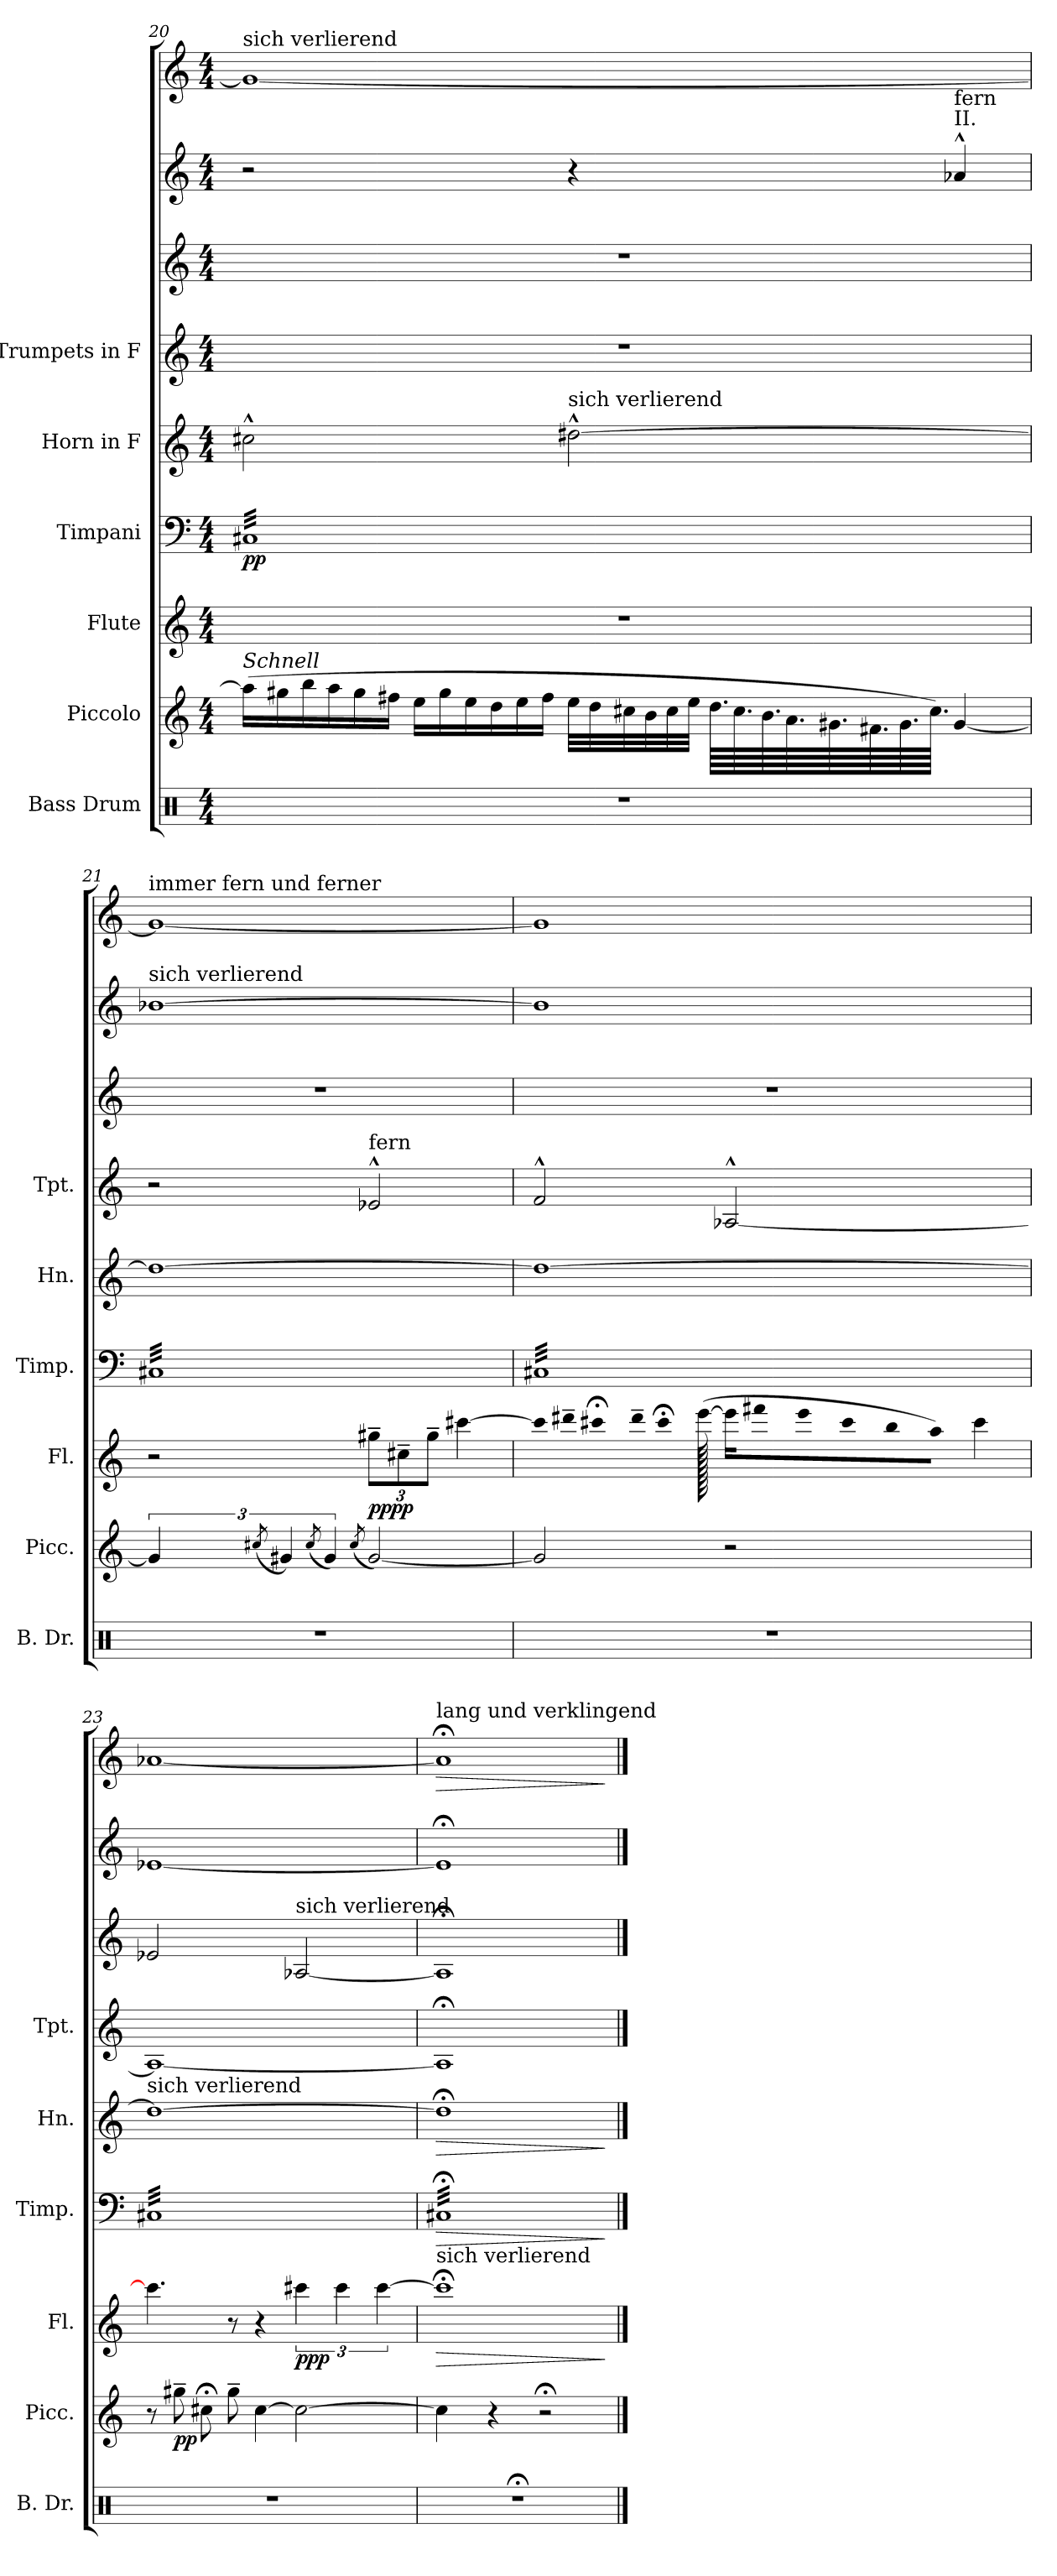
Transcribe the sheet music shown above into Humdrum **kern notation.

**kern	**kern	**dynam	**kern	**dynam	**kern	**dynam	**kern	**dynam	**kern	**kern	**kern	**kern	**dynam
*part6	*part5	*part5	*part4	*part4	*part3	*part3	*part2	*part2	*part1	*part1	*part1	*part1	*part1
*staff9	*staff8	*staff8	*staff7	*staff7	*staff6	*staff6	*staff5	*staff5	*staff4	*staff3	*staff2	*staff1	*staff1/2/3/4
*I"Bass Drum	*I"Piccolo	*	*I"Flute	*	*I"Timpani	*	*I"Horn in F	*	*I"Trumpets in F	*	*	*	*
*I'B. Dr.	*I'Picc.	*	*I'Fl.	*	*I'Timp.	*	*I'Hn.	*	*I'Tpt.	*	*	*	*
*clefX	*clefG2	*	*clefG2	*	*clefF4	*	*clefG2	*	*clefG2	*clefG2	*clefG2	*clefG2	*
*	*ITrd-7c-12	*	*	*	*	*	*ITrd4c7	*	*ITrd-3c-5	*ITrd-3c-5	*ITrd-3c-5	*ITrd-3c-5	*
*k[]	*k[]	*	*k[]	*	*k[]	*	*k[b-]	*	*k[b-]	*k[b-]	*k[b-]	*k[b-]	*
*M4/4	*M4/4	*	*M4/4	*	*M4/4	*	*M4/4	*	*M4/4	*M4/4	*M4/4	*M4/4	*
*	*Xtuplet	*	*	*	*	*	*	*	*	*	*	*	*
=20	=20	=20	=20	=20	=20	=20	=20	=20	=20	=20	=20	=20	=20
!	!	!	!	!	!	!	!	!	!	!	!	!LO:TX:a:t=sich verlierend	!
!	!LO:TX:a:i:t=Schnell	!	!	!	!	!	!	!	!	!	!	!	!
!	!	!	!	!	!	!LO:DY:b	!	!	!	!	!	!	!
*	*	*	*	*	*tremolo	*	*	*	*	*	*	*	*
1r	(>24aaa\LLL]	.	1r	.	32C#XLLL	pp	2f#X^^\	.	1r	1r	2r	1cc#_	.
.	.	.	.	.	32C#X	.	.	.	.	.	.	.	.
.	24ggg#X\	.	.	.	.	.	.	.	.	.	.	.	.
.	.	.	.	.	32C#X	.	.	.	.	.	.	.	.
.	24bbb\	.	.	.	.	.	.	.	.	.	.	.	.
.	.	.	.	.	32C#X	.	.	.	.	.	.	.	.
.	24aaa\	.	.	.	32C#X	.	.	.	.	.	.	.	.
.	.	.	.	.	32C#X	.	.	.	.	.	.	.	.
.	24ggg#\	.	.	.	.	.	.	.	.	.	.	.	.
.	.	.	.	.	32C#X	.	.	.	.	.	.	.	.
.	24fff#X\JJJ	.	.	.	.	.	.	.	.	.	.	.	.
.	.	.	.	.	32C#X	.	.	.	.	.	.	.	.
.	24eee\LLL	.	.	.	32C#X	.	.	.	.	.	.	.	.
.	.	.	.	.	32C#X	.	.	.	.	.	.	.	.
.	24ggg#\	.	.	.	.	.	.	.	.	.	.	.	.
.	.	.	.	.	32C#X	.	.	.	.	.	.	.	.
.	24eee\	.	.	.	.	.	.	.	.	.	.	.	.
.	.	.	.	.	32C#X	.	.	.	.	.	.	.	.
.	24ddd\	.	.	.	32C#X	.	.	.	.	.	.	.	.
.	.	.	.	.	32C#X	.	.	.	.	.	.	.	.
.	24eee\	.	.	.	.	.	.	.	.	.	.	.	.
.	.	.	.	.	32C#X	.	.	.	.	.	.	.	.
.	24fff#\JJJ	.	.	.	.	.	.	.	.	.	.	.	.
.	.	.	.	.	32C#X	.	.	.	.	.	.	.	.
!	!	!	!	!	!	!	!LO:TX:a:t=sich verlierend	!	!	!	!	!	!
.	48eee\LLL	.	.	.	32C#X	.	[2g#X^^\	.	.	.	4r	.	.
.	48ddd\	.	.	.	.	.	.	.	.	.	.	.	.
.	.	.	.	.	32C#X	.	.	.	.	.	.	.	.
.	48ccc#X\	.	.	.	.	.	.	.	.	.	.	.	.
.	48bb\	.	.	.	32C#X	.	.	.	.	.	.	.	.
.	48ccc#\	.	.	.	.	.	.	.	.	.	.	.	.
.	.	.	.	.	32C#X	.	.	.	.	.	.	.	.
.	48eee\JJJ	.	.	.	.	.	.	.	.	.	.	.	.
.	96.ddd\LLL	.	.	.	32C#X	.	.	.	.	.	.	.	.
.	96.ccc#\	.	.	.	.	.	.	.	.	.	.	.	.
.	96.bb\	.	.	.	32C#X	.	.	.	.	.	.	.	.
.	96.aa\	.	.	.	.	.	.	.	.	.	.	.	.
.	96.gg#X\	.	.	.	32C#X	.	.	.	.	.	.	.	.
.	96.ff#X\	.	.	.	.	.	.	.	.	.	.	.	.
.	96.gg#\	.	.	.	32C#X	.	.	.	.	.	.	.	.
.	96.ccc#\JJJ)	.	.	.	.	.	.	.	.	.	.	.	.
!	!	!	!	!	!	!	!	!	!	!	!LO:TX:a:t=II.	!	!
!	!	!	!	!	!	!	!	!	!	!	!LO:TX:a:t=fern	!	!
.	[4gg#/	.	.	.	32C#X	.	.	.	.	.	4dd-X^^/	.	.
.	.	.	.	.	32C#X	.	.	.	.	.	.	.	.
.	.	.	.	.	32C#X	.	.	.	.	.	.	.	.
.	.	.	.	.	32C#X	.	.	.	.	.	.	.	.
.	.	.	.	.	32C#X	.	.	.	.	.	.	.	.
.	.	.	.	.	32C#X	.	.	.	.	.	.	.	.
.	.	.	.	.	32C#X	.	.	.	.	.	.	.	.
.	.	.	.	.	32C#XJJJ	.	.	.	.	.	.	.	.
!!LO:LB:g=z
=21	=21	=21	=21	=21	=21	=21	=21	=21	=21	=21	=21	=21	=21
*	*tuplet	*	*	*	*	*	*	*	*	*	*	*	*
!	!	!	!	!	!	!	!	!	!	!	!	!LO:TX:a:t=immer fern und ferner	!
!	!	!	!	!	!	!	!	!	!	!	!LO:TX:a:t=sich verlierend	!	!
1r	6gg#/]	.	2r	.	32C#XLLL	.	1g#_	.	2r	1r	[1ee-X	1cc#_	.
.	.	.	.	.	32C#X	.	.	.	.	.	.	.	.
.	.	.	.	.	32C#X	.	.	.	.	.	.	.	.
.	.	.	.	.	32C#X	.	.	.	.	.	.	.	.
.	.	.	.	.	32C#X	.	.	.	.	.	.	.	.
.	.	.	.	.	32C#X	.	.	.	.	.	.	.	.
.	(<8qccc#X/	.	.	.	.	.	.	.	.	.	.	.	.
.	6gg#X/)	.	.	.	.	.	.	.	.	.	.	.	.
.	.	.	.	.	32C#X	.	.	.	.	.	.	.	.
.	.	.	.	.	32C#X	.	.	.	.	.	.	.	.
.	.	.	.	.	32C#X	.	.	.	.	.	.	.	.
.	.	.	.	.	32C#X	.	.	.	.	.	.	.	.
.	.	.	.	.	32C#X	.	.	.	.	.	.	.	.
.	(<8qccc#/	.	.	.	.	.	.	.	.	.	.	.	.
.	6gg#/)	.	.	.	.	.	.	.	.	.	.	.	.
.	.	.	.	.	32C#X	.	.	.	.	.	.	.	.
.	.	.	.	.	32C#X	.	.	.	.	.	.	.	.
.	.	.	.	.	32C#X	.	.	.	.	.	.	.	.
.	.	.	.	.	32C#X	.	.	.	.	.	.	.	.
.	.	.	.	.	32C#X	.	.	.	.	.	.	.	.
.	(<8qccc#/	.	.	.	.	.	.	.	.	.	.	.	.
*	*	*	*Xbrackettup	*	*	*	*	*	*	*	*	*	*
!	!	!	!	!	!	!	!	!	!LO:TX:a:t=fern	!	!	!	!
!	!	!	!	!LO:DY:b	!	!	!	!	!	!	!	!	!
.	[2gg#/)	.	12gg#X~\L	pppp	32C#X	.	.	.	2a-X^^/	.	.	.	.
.	.	.	.	.	32C#X	.	.	.	.	.	.	.	.
.	.	.	.	.	32C#X	.	.	.	.	.	.	.	.
.	.	.	12cc#X~\	.	.	.	.	.	.	.	.	.	.
.	.	.	.	.	32C#X	.	.	.	.	.	.	.	.
.	.	.	.	.	32C#X	.	.	.	.	.	.	.	.
.	.	.	.	.	32C#X	.	.	.	.	.	.	.	.
.	.	.	12gg#~\J	.	.	.	.	.	.	.	.	.	.
.	.	.	.	.	32C#X	.	.	.	.	.	.	.	.
.	.	.	.	.	32C#X	.	.	.	.	.	.	.	.
.	.	.	[4ccc#X\	.	32C#X	.	.	.	.	.	.	.	.
.	.	.	.	.	32C#X	.	.	.	.	.	.	.	.
.	.	.	.	.	32C#X	.	.	.	.	.	.	.	.
.	.	.	.	.	32C#X	.	.	.	.	.	.	.	.
.	.	.	.	.	32C#X	.	.	.	.	.	.	.	.
.	.	.	.	.	32C#X	.	.	.	.	.	.	.	.
.	.	.	.	.	32C#X	.	.	.	.	.	.	.	.
.	.	.	.	.	32C#XJJJ	.	.	.	.	.	.	.	.
=22	=22	=22	=22	=22	=22	=22	=22	=22	=22	=22	=22	=22	=22
*	*	*	*Xtuplet	*	*	*	*	*	*	*	*	*	*
!	!	!	!LO:N:vis=8	!	!	!	!	!	!	!	!	!	!
1r	2gg#/]	.	1920%137ccc#\]	.	32C#XLLL	.	1g#_	.	2b-^^/	1r	1ee-]	1cc#]	.
.	.	.	.	.	32C#X	.	.	.	.	.	.	.	.
.	.	.	.	.	32C#X	.	.	.	.	.	.	.	.
!	!	!	!LO:N:vis=8	!	!	!	!	!	!	!	!	!	!
.	.	.	1920%137ddd#X~\	.	.	.	.	.	.	.	.	.	.
.	.	.	.	.	32C#X	.	.	.	.	.	.	.	.
.	.	.	.	.	32C#X	.	.	.	.	.	.	.	.
!	!	!	!LO:N:vis=4	!	!	!	!	!	!	!	!	!	!
.	.	.	960%137ccc#X;<\	.	.	.	.	.	.	.	.	.	.
.	.	.	.	.	32C#X	.	.	.	.	.	.	.	.
.	.	.	.	.	32C#X	.	.	.	.	.	.	.	.
.	.	.	.	.	32C#X	.	.	.	.	.	.	.	.
.	.	.	.	.	32C#X	.	.	.	.	.	.	.	.
.	.	.	.	.	32C#X	.	.	.	.	.	.	.	.
!	!	!	!LO:N:vis=8	!	!	!	!	!	!	!	!	!	!
.	.	.	1920%137ddd#~\	.	.	.	.	.	.	.	.	.	.
.	.	.	.	.	32C#X	.	.	.	.	.	.	.	.
.	.	.	.	.	32C#X	.	.	.	.	.	.	.	.
!	!	!	!LO:N:vis=4	!	!	!	!	!	!	!	!	!	!
.	.	.	960%137ccc#;<\	.	.	.	.	.	.	.	.	.	.
.	.	.	.	.	32C#X	.	.	.	.	.	.	.	.
.	.	.	.	.	32C#X	.	.	.	.	.	.	.	.
.	.	.	.	.	32C#X	.	.	.	.	.	.	.	.
.	.	.	.	.	32C#X	.	.	.	.	.	.	.	.
.	.	.	(>[1920eee\	.	.	.	.	.	.	.	.	.	.
.	2r	.	1920%79eee\LL]	.	32C#X	.	.	.	[2d-X^^/	.	.	.	.
.	.	.	.	.	32C#X	.	.	.	.	.	.	.	.
.	.	.	24fff#X\	.	.	.	.	.	.	.	.	.	.
.	.	.	.	.	32C#X	.	.	.	.	.	.	.	.
.	.	.	24eee\	.	.	.	.	.	.	.	.	.	.
.	.	.	.	.	32C#X	.	.	.	.	.	.	.	.
.	.	.	24ccc#\	.	.	.	.	.	.	.	.	.	.
.	.	.	.	.	32C#X	.	.	.	.	.	.	.	.
.	.	.	.	.	32C#X	.	.	.	.	.	.	.	.
.	.	.	24bb\	.	.	.	.	.	.	.	.	.	.
.	.	.	.	.	32C#X	.	.	.	.	.	.	.	.
.	.	.	24aa\JJ)	.	.	.	.	.	.	.	.	.	.
.	.	.	.	.	32C#X	.	.	.	.	.	.	.	.
.	.	.	[4ccc#\	.	.	.	.	.	.	.	.	.	.
.	.	.	.	.	32C#X	.	.	.	.	.	.	.	.
.	.	.	.	.	32C#X	.	.	.	.	.	.	.	.
.	.	.	.	.	32C#X	.	.	.	.	.	.	.	.
.	.	.	.	.	32C#X	.	.	.	.	.	.	.	.
.	.	.	.	.	32C#X	.	.	.	.	.	.	.	.
.	.	.	.	.	32C#X	.	.	.	.	.	.	.	.
.	.	.	.	.	32C#X	.	.	.	.	.	.	.	.
.	.	.	.	.	32C#XJJJ	.	.	.	.	.	.	.	.
.	.	.	1920ryy	.	.	.	.	.	.	.	.	.	.
=23	=23	=23	=23	=23	=23	=23	=23	=23	=23	=23	=23	=23	=23
*	*Xtuplet	*	*	*	*	*	*	*	*	*	*	*	*
!	!	!	!	!	!	!	!	!	!LO:TX:b:t=sich verlierend	!	!	!	!
1r	12r	.	6.ccc#\]	.	32C#XLLL	.	1g#_	.	1d-_	2a-X/	[1a-X	[1dd-X	.
.	.	.	.	.	32C#X	.	.	.	.	.	.	.	.
.	.	.	.	.	32C#X	.	.	.	.	.	.	.	.
!	!	!LO:DY:b	!	!	!	!	!	!	!	!	!	!	!
.	12ggg#X~\	pp	.	.	.	.	.	.	.	.	.	.	.
.	.	.	.	.	32C#X	.	.	.	.	.	.	.	.
.	.	.	.	.	32C#X	.	.	.	.	.	.	.	.
.	.	.	.	.	32C#X	.	.	.	.	.	.	.	.
.	12ccc#X;<\	.	.	.	.	.	.	.	.	.	.	.	.
.	.	.	.	.	32C#X	.	.	.	.	.	.	.	.
.	.	.	.	.	32C#X	.	.	.	.	.	.	.	.
.	12ggg#~\	.	12r	.	32C#X	.	.	.	.	.	.	.	.
.	.	.	.	.	32C#X	.	.	.	.	.	.	.	.
.	.	.	.	.	32C#X	.	.	.	.	.	.	.	.
.	[6ccc#\	.	6r	.	.	.	.	.	.	.	.	.	.
.	.	.	.	.	32C#X	.	.	.	.	.	.	.	.
.	.	.	.	.	32C#X	.	.	.	.	.	.	.	.
.	.	.	.	.	32C#X	.	.	.	.	.	.	.	.
.	.	.	.	.	32C#X	.	.	.	.	.	.	.	.
.	.	.	.	.	32C#X	.	.	.	.	.	.	.	.
*	*	*	*tuplet	*	*	*	*	*	*	*	*	*	*
*	*	*	*brackettup	*	*	*	*	*	*	*	*	*	*
!	!	!	!	!	!	!	!	!	!	!LO:TX:a:t=sich verlierend	!	!	!
!	!	!	!	!LO:DY:b	!	!	!	!	!	!	!	!	!
.	2ccc#\_	.	6ccc#X\	ppp	32C#X	.	.	.	.	[2d-X/	.	.	.
.	.	.	.	.	32C#X	.	.	.	.	.	.	.	.
.	.	.	.	.	32C#X	.	.	.	.	.	.	.	.
.	.	.	.	.	32C#X	.	.	.	.	.	.	.	.
.	.	.	.	.	32C#X	.	.	.	.	.	.	.	.
.	.	.	.	.	32C#X	.	.	.	.	.	.	.	.
.	.	.	6ccc#\	.	.	.	.	.	.	.	.	.	.
.	.	.	.	.	32C#X	.	.	.	.	.	.	.	.
.	.	.	.	.	32C#X	.	.	.	.	.	.	.	.
.	.	.	.	.	32C#X	.	.	.	.	.	.	.	.
.	.	.	.	.	32C#X	.	.	.	.	.	.	.	.
.	.	.	.	.	32C#X	.	.	.	.	.	.	.	.
.	.	.	[6ccc#\	.	.	.	.	.	.	.	.	.	.
.	.	.	.	.	32C#X	.	.	.	.	.	.	.	.
.	.	.	.	.	32C#X	.	.	.	.	.	.	.	.
.	.	.	.	.	32C#X	.	.	.	.	.	.	.	.
.	.	.	.	.	32C#X	.	.	.	.	.	.	.	.
.	.	.	.	.	32C#XJJJ	.	.	.	.	.	.	.	.
=24	=24	=24	=24	=24	=24	=24	=24	=24	=24	=24	=24	=24	=24
!	!	!	!	!	!	!	!	!	!	!	!	!LO:TX:t=lang und verklingend	!
!	!	!	!LO:TX:a:t=sich verlierend	!	!	!	!	!	!	!	!	!	!
!	!	!	!	!LO:HP:b	!	!LO:HP:b	!	!LO:HP:b	!	!	!	!	!LO:HP:b
1r;<	4ccc#\]	.	1ccc#;<]	>	32C#X;<LLL	>	1g#;<]	>	1d-;<]	1d-;<]	1a-;<]	1dd-;<]	>
.	.	.	.	.	32C#X;<	.	.	.	.	.	.	.	.
.	.	.	.	.	32C#X;<	.	.	.	.	.	.	.	.
.	.	.	.	.	32C#X;<	.	.	.	.	.	.	.	.
.	.	.	.	.	32C#X;<	.	.	.	.	.	.	.	.
.	.	.	.	.	32C#X;<	.	.	.	.	.	.	.	.
.	.	.	.	.	32C#X;<	.	.	.	.	.	.	.	.
.	.	.	.	.	32C#X;<	.	.	.	.	.	.	.	.
.	4r	.	.	.	32C#X;<	.	.	.	.	.	.	.	.
.	.	.	.	.	32C#X;<	.	.	.	.	.	.	.	.
.	.	.	.	.	32C#X;<	.	.	.	.	.	.	.	.
.	.	.	.	.	32C#X;<	.	.	.	.	.	.	.	.
.	.	.	.	.	32C#X;<	.	.	.	.	.	.	.	.
.	.	.	.	.	32C#X;<	.	.	.	.	.	.	.	.
.	.	.	.	.	32C#X;<	.	.	.	.	.	.	.	.
.	.	.	.	.	32C#X;<	.	.	.	.	.	.	.	.
.	2r;<	.	.	.	32C#X;<	.	.	.	.	.	.	.	.
.	.	.	.	.	32C#X;<	.	.	.	.	.	.	.	.
.	.	.	.	.	32C#X;<	.	.	.	.	.	.	.	.
.	.	.	.	.	32C#X;<	.	.	.	.	.	.	.	.
.	.	.	.	.	32C#X;<	.	.	.	.	.	.	.	.
.	.	.	.	.	32C#X;<	.	.	.	.	.	.	.	.
.	.	.	.	.	32C#X;<	.	.	.	.	.	.	.	.
.	.	.	.	.	32C#X;<	.	.	.	.	.	.	.	.
.	.	.	.	.	32C#X;<	.	.	.	.	.	.	.	.
.	.	.	.	.	32C#X;<	.	.	.	.	.	.	.	.
.	.	.	.	.	32C#X;<	.	.	.	.	.	.	.	.
.	.	.	.	.	32C#X;<	.	.	.	.	.	.	.	.
.	.	.	.	.	32C#X;<	.	.	.	.	.	.	.	.
.	.	.	.	.	32C#X;<	.	.	.	.	.	.	.	.
.	.	.	.	.	32C#X;<	.	.	.	.	.	.	.	.
.	.	.	.	.	32C#X;<JJJ	.	.	.	.	.	.	.	.
*	*	*	*	*	*Xtremolo	*	*	*	*	*	*	*	*
.	.	.	.	]	.	]	.	]	.	.	.	.	]
==	==	==	==	==	==	==	==	==	==	==	==	==	==
*-	*-	*-	*-	*-	*-	*-	*-	*-	*-	*-	*-	*-	*-
